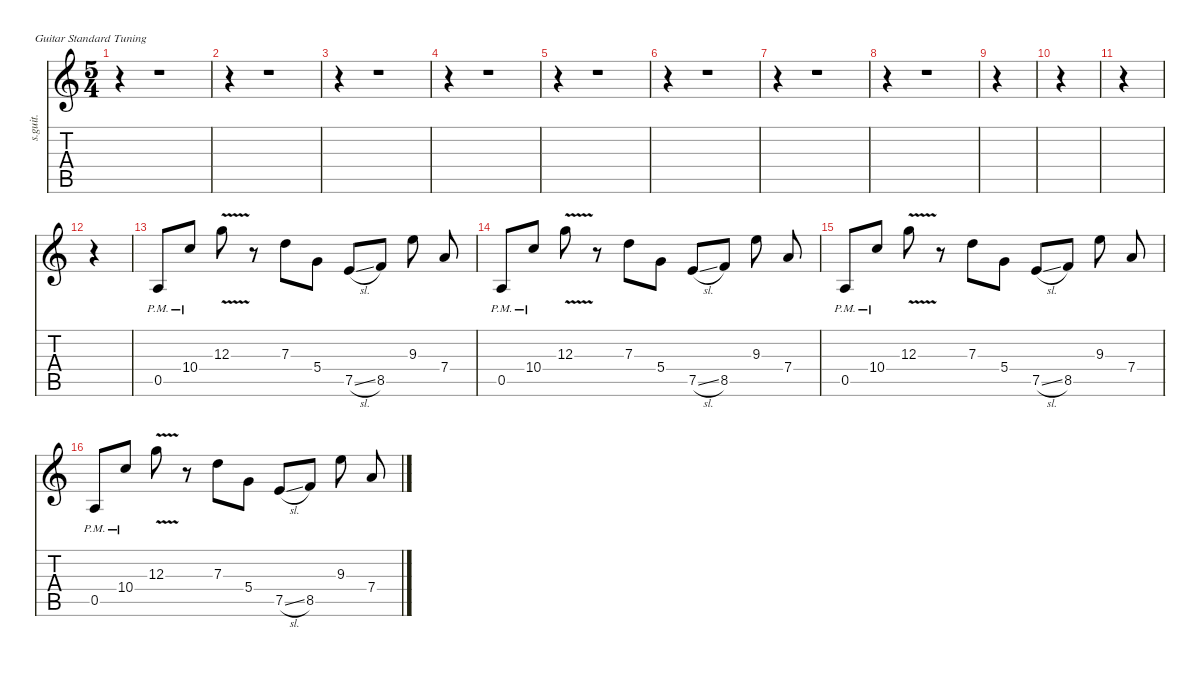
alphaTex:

\defaultSystemsLayout 4
\hideDynamics
\bracketExtendMode nobrackets
\track ("Guthrie Govan" "s.guit.") {instrument distortionguitar}
\staff {score tabs}
\tuning (E4 B3 G3 D3 A2 E2)
\ts (5 4)
\beaming (8 2 2 2 2)
\tempo (152 hide)
\clef g2
\ks c
r.4{dy f instrument distortionguitar} r.1 |
r.4 r.1 |
r.4 r.1 |
r.4 r.1 |
r.4 r.1 |
r.4 r.1 |
r.4 r.1 |
r.4 r.1 |
r.4 |
r.4 |
r.4 |
r.4 |
0.5{pm}.8 10.4{pm}.8 12.3{v}.8 r.8 7.3.8 5.4.8 7.5{sl}.8 8.5.8 9.3.8 7.4.8 |
0.5{pm}.8 10.4{pm}.8 12.3{v}.8 r.8 7.3.8 5.4.8 7.5{sl}.8 8.5.8 9.3.8 7.4.8 |
0.5{pm}.8 10.4{pm}.8 12.3{v}.8 r.8 7.3.8 5.4.8 7.5{sl}.8 8.5.8 9.3.8 7.4.8 |
0.5{pm}.8 10.4{pm}.8 12.3{v}.8 r.8 7.3.8 5.4.8 7.5{sl}.8 8.5.8 9.3.8 7.4.8
